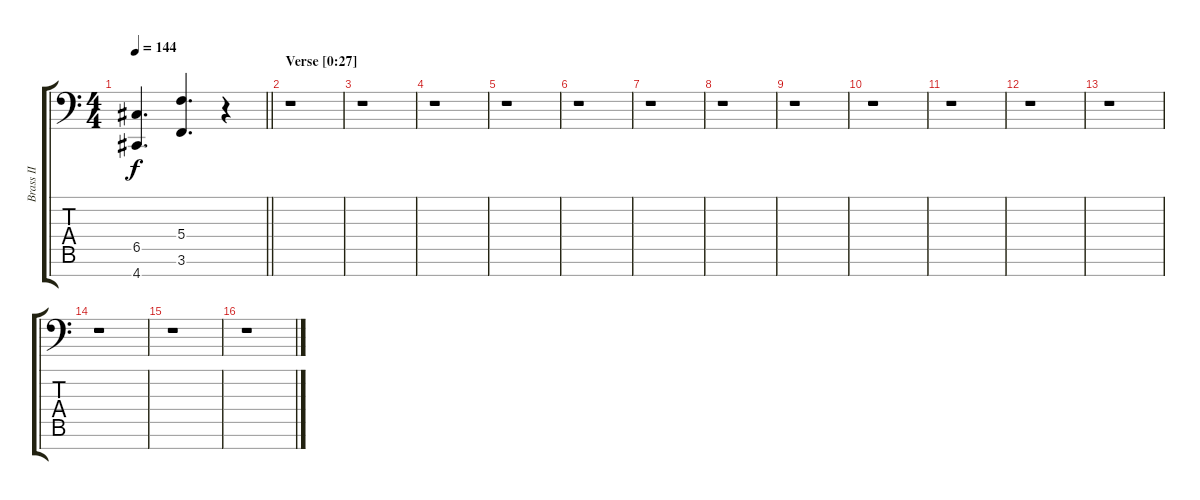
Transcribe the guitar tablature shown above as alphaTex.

\track ("Brass II" "Brass II") {instrument trombone}
\staff {score tabs}
\tuning (D4 A3 F3 C3 G2 D2 A1) {hide}
\ts (4 4)
\tempo 144
\clef f4
\barLineRight lightlight
\ks c
(6.5 4.7).4{d dy f} (5.4 3.6).4{d} r.4 |
\section ("" "Verse [0:27]")
r.1 |
r.1 |
r.1 |
r.1 |
r.1 |
r.1 |
r.1 |
r.1 |
r.1 |
r.1 |
r.1 |
r.1 |
r.1 |
r.1 |
r.1
